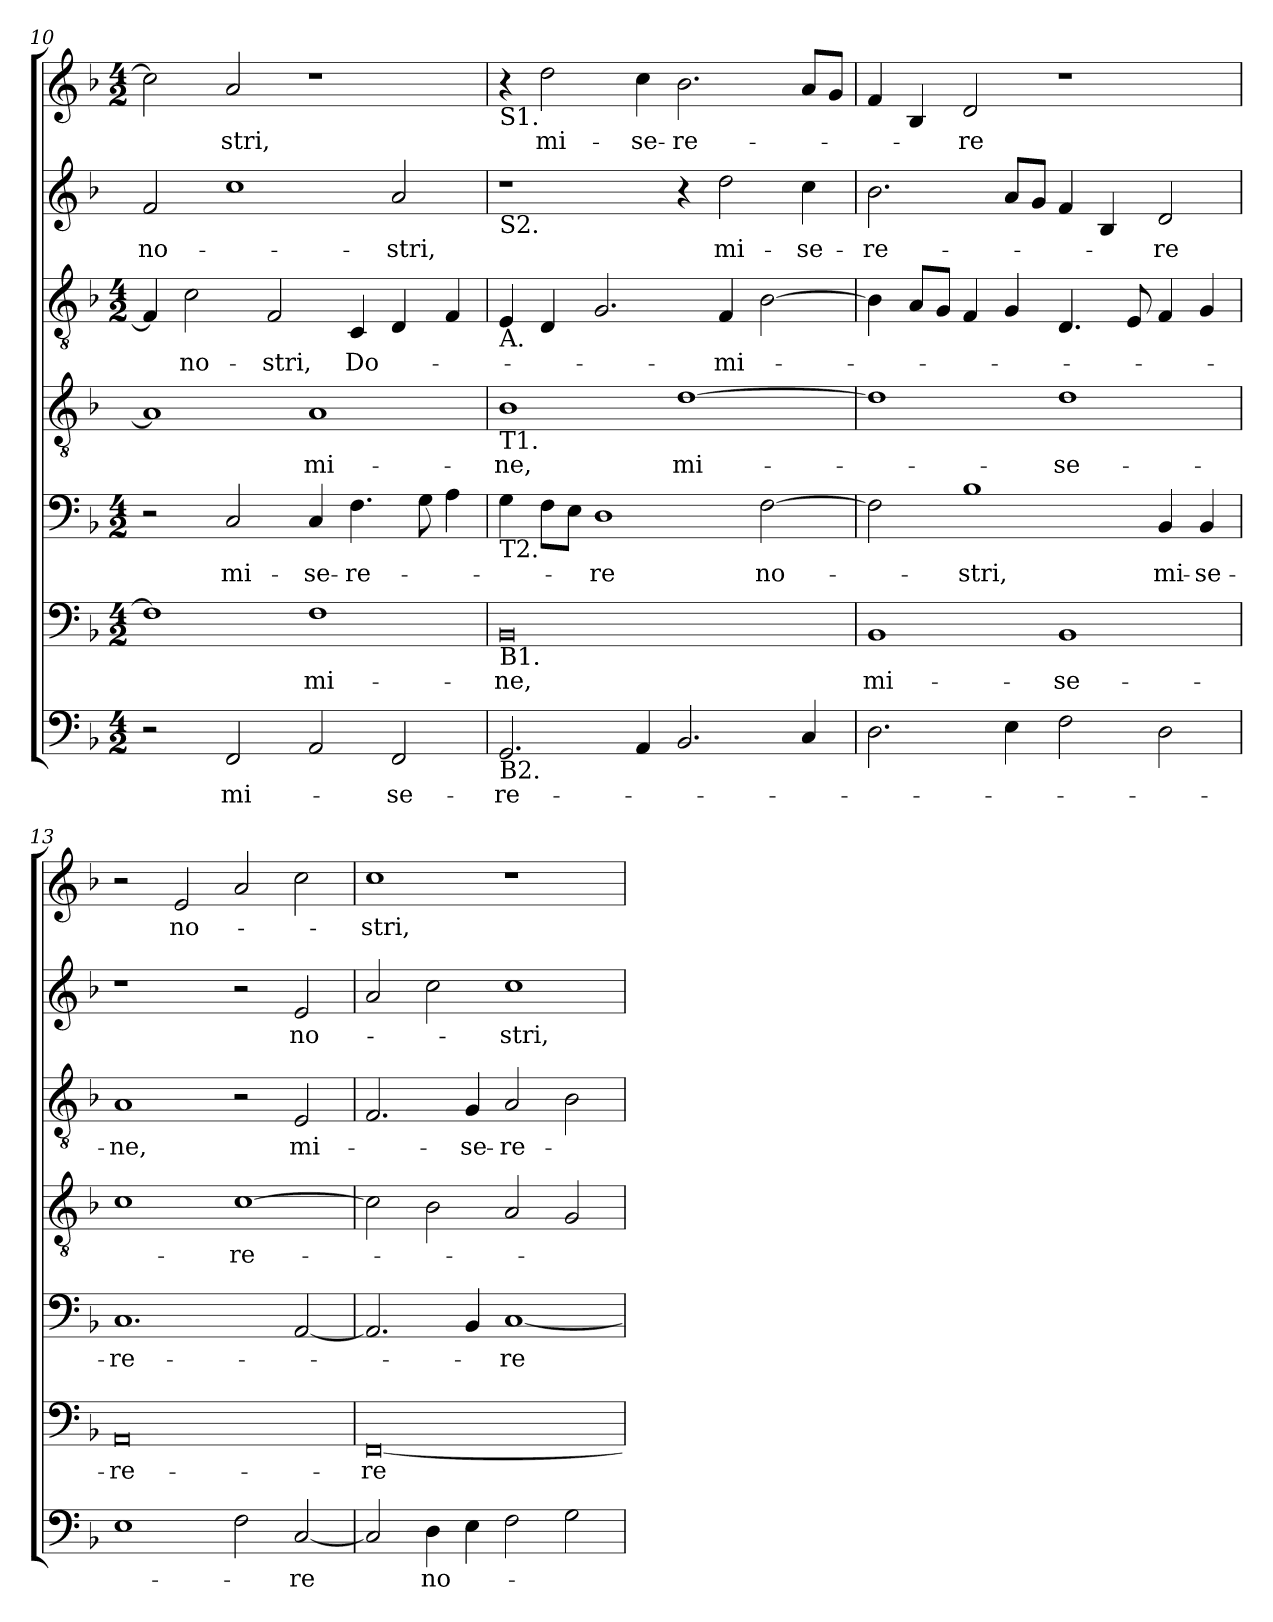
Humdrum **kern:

**kern	**text	**kern	**text	**kern	**text	**kern	**text	**kern	**text	**kern	**text	**kern	**text
*part7	*part7	*part6	*part6	*part5	*part5	*part4	*part4	*part3	*part3	*part2	*part2	*part1	*part1
*staff7	*staff7	*staff6	*staff6	*staff5	*staff5	*staff4	*staff4	*staff3	*staff3	*staff2	*staff2	*staff1	*staff1
*clefF4	*	*clefF4	*	*clefF4	*	*clefGv2	*	*clefGv2	*	*clefG2	*	*clefG2	*
*k[b-]	*	*k[b-]	*	*k[b-]	*	*k[b-]	*	*k[b-]	*	*k[b-]	*	*k[b-]	*
*F:	*	*F:	*	*F:	*	*F:	*	*F:	*	*F:	*	*F:	*
*M4/2	*	*M4/2	*	*M4/2	*	*	*	*M4/2	*	*	*	*M4/2	*
=10	=10	=10	=10	=10	=10	=10	=10	=10	=10	=10	=10	=10	=10
!	!	!	!	!	!	!	!	!	!	!	!LO:LY:b	!	!
2r	.	1F]	.	2r	.	1A]	.	4F/]	.	2f/	no-	2cc\]	.
!	!	!	!	!	!	!	!	!	!LO:LY:b	!	!	!	!
.	.	.	.	.	.	.	.	2c\	no-	.	.	.	.
!	!LO:LY:b	!	!	!	!LO:LY:b	!	!	!	!	!	!	!	!LO:LY:b
2FF/	mi-	.	.	2C/	mi-	.	.	.	.	1cc	.	2a/	-stri,
!	!	!	!	!	!	!	!	!	!LO:LY:b	!	!	!	!
.	.	.	.	.	.	.	.	2F/	-stri,	.	.	.	.
!	!	!	!LO:LY:b	!	!LO:LY:b	!	!LO:LY:b	!	!	!	!	!	!
2AA/	.	1F	-mi-	4C/	-se-	1A	-mi-	.	.	.	.	1r	.
!	!	!	!	!	!LO:LY:b	!	!	!	!LO:LY:b	!	!	!	!
.	.	.	.	4.F\	-re-	.	.	4C/	Do-	.	.	.	.
!	!LO:LY:b	!	!	!	!	!	!	!	!	!	!LO:LY:b	!	!
2FF/	-se-	.	.	.	.	.	.	4D/	.	2a/	-stri,	.	.
.	.	.	.	8G\	.	.	.	.	.	.	.	.	.
.	.	.	.	4A\	.	.	.	4F/	.	.	.	.	.
!!LO:LB:g=z
=11	=11	=11	=11	=11	=11	=11	=11	=11	=11	=11	=11	=11	=11
!	!	!	!	!	!	!	!	!	!	!	!	!LO:TX:b:t=S1.	!
!	!	!	!	!	!	!	!	!	!	!LO:TX:b:t=S2.	!	!	!
!	!	!	!	!	!	!	!	!LO:TX:b:t=A.	!	!	!	!	!
!	!	!	!	!	!	!LO:TX:b:t=T1.	!	!	!	!	!	!	!
!	!	!	!	!LO:TX:b:t=T2.	!	!	!	!	!	!	!	!	!
!	!	!LO:TX:b:t=B1.	!	!	!	!	!	!	!	!	!	!	!
!LO:TX:b:t=B2.	!	!	!	!	!	!	!	!	!	!	!	!	!
!	!LO:LY:b	!	!LO:LY:b	!	!	!	!LO:LY:b	!	!	!	!	!	!
2.GG/	-re-	0BB-	-ne,	4G\	.	1B-	-ne,	4E/	.	1r	.	4r	.
!	!	!	!	!	!	!	!	!	!	!	!	!	!LO:LY:b
.	.	.	.	8F\L	.	.	.	4D/	.	.	.	2dd\	mi-
.	.	.	.	8E\J	.	.	.	.	.	.	.	.	.
!	!	!	!	!	!LO:LY:b	!	!	!	!	!	!	!	!
.	.	.	.	1D	-re	.	.	2.G/	.	.	.	.	.
!	!	!	!	!	!	!	!	!	!	!	!	!	!LO:LY:b
4AA/	.	.	.	.	.	.	.	.	.	.	.	4cc\	-se-
!	!	!	!	!	!	!	!LO:LY:b	!	!	!	!	!	!LO:LY:b
2.BB-/	.	.	.	.	.	[1d	mi-	.	.	4r	.	2.b-\	-re-
!	!	!	!	!	!	!	!	!	!LO:LY:b	!	!LO:LY:b	!	!
.	.	.	.	.	.	.	.	4F/	-mi-	2dd\	mi-	.	.
!	!	!	!	!	!LO:LY:b	!	!	!	!	!	!	!	!
.	.	.	.	[2F\	no-	.	.	[2B-\	.	.	.	.	.
!	!	!	!	!	!	!	!	!	!	!	!LO:LY:b	!	!
4C/	.	.	.	.	.	.	.	.	.	4cc\	-se-	8a/L	.
.	.	.	.	.	.	.	.	.	.	.	.	8g/J	.
=12	=12	=12	=12	=12	=12	=12	=12	=12	=12	=12	=12	=12	=12
!	!	!	!LO:LY:b	!	!	!	!	!	!	!	!LO:LY:b	!	!
2.D\	.	1BB-	mi-	2F\]	.	1d]	.	4B-\]	.	2.b-\	-re-	4f/	.
.	.	.	.	.	.	.	.	8A/L	.	.	.	4B-/	.
.	.	.	.	.	.	.	.	8G/J	.	.	.	.	.
!	!	!	!	!	!LO:LY:b	!	!	!	!	!	!	!	!LO:LY:b
.	.	.	.	1B-	-stri,	.	.	4F/	.	.	.	2d/	-re
4E\	.	.	.	.	.	.	.	4G/	.	8a/L	.	.	.
.	.	.	.	.	.	.	.	.	.	8g/J	.	.	.
!	!	!	!LO:LY:b	!	!	!	!LO:LY:b	!	!	!	!	!	!
2F\	.	1BB-	-se-	.	.	1d	-se-	4.D/	.	4f/	.	1r	.
.	.	.	.	.	.	.	.	.	.	4B-/	.	.	.
.	.	.	.	.	.	.	.	8E/	.	.	.	.	.
!	!	!	!	!	!LO:LY:b	!	!	!	!	!	!LO:LY:b	!	!
2D\	.	.	.	4BB-/	mi-	.	.	4F/	.	2d/	-re	.	.
!	!	!	!	!	!LO:LY:b	!	!	!	!	!	!	!	!
.	.	.	.	4BB-/	-se-	.	.	4G/	.	.	.	.	.
=13	=13	=13	=13	=13	=13	=13	=13	=13	=13	=13	=13	=13	=13
!	!	!	!LO:LY:b	!	!LO:LY:b	!	!	!	!LO:LY:b	!	!	!	!
1E	.	0AA	-re-	1.C	-re-	1c	.	1A	-ne,	1r	.	2r	.
!	!	!	!	!	!	!	!	!	!	!	!	!	!LO:LY:b
.	.	.	.	.	.	.	.	.	.	.	.	2e/	no-
!	!	!	!	!	!	!	!LO:LY:b	!	!	!	!	!	!
2F\	.	.	.	.	.	[1c	-re-	2r	.	2r	.	2a/	.
!	!LO:LY:b	!	!	!	!	!	!	!	!LO:LY:b	!	!LO:LY:b	!	!
[2C/	-re	.	.	[2AA/	.	.	.	2E/	mi-	2e/	no-	2cc\	.
=14	=14	=14	=14	=14	=14	=14	=14	=14	=14	=14	=14	=14	=14
!	!	!	!LO:LY:b	!	!	!	!	!	!	!	!	!	!LO:LY:b
2C/]	.	[0FF	-re	2.AA/]	.	2c\]	.	2.F/	.	2a/	.	1cc	-stri,
!	!LO:LY:b	!	!	!	!	!	!	!	!	!	!	!	!
4D\	no-	.	.	.	.	2B-\	.	.	.	2cc\	.	.	.
!	!	!	!	!	!	!	!	!	!LO:LY:b	!	!	!	!
4E\	.	.	.	4BB-/	.	.	.	4G/	-se-	.	.	.	.
!	!	!	!	!	!LO:LY:b	!	!	!	!LO:LY:b	!	!LO:LY:b	!	!
2F\	.	.	.	[1C	-re	2A/	.	2A/	-re-	1cc	-stri,	1r	.
2G\	.	.	.	.	.	2G/	.	2B-\	.	.	.	.	.
=	=	=	=	=	=	=	=	=	=	=	=	=	=
*-	*-	*-	*-	*-	*-	*-	*-	*-	*-	*-	*-	*-	*-
